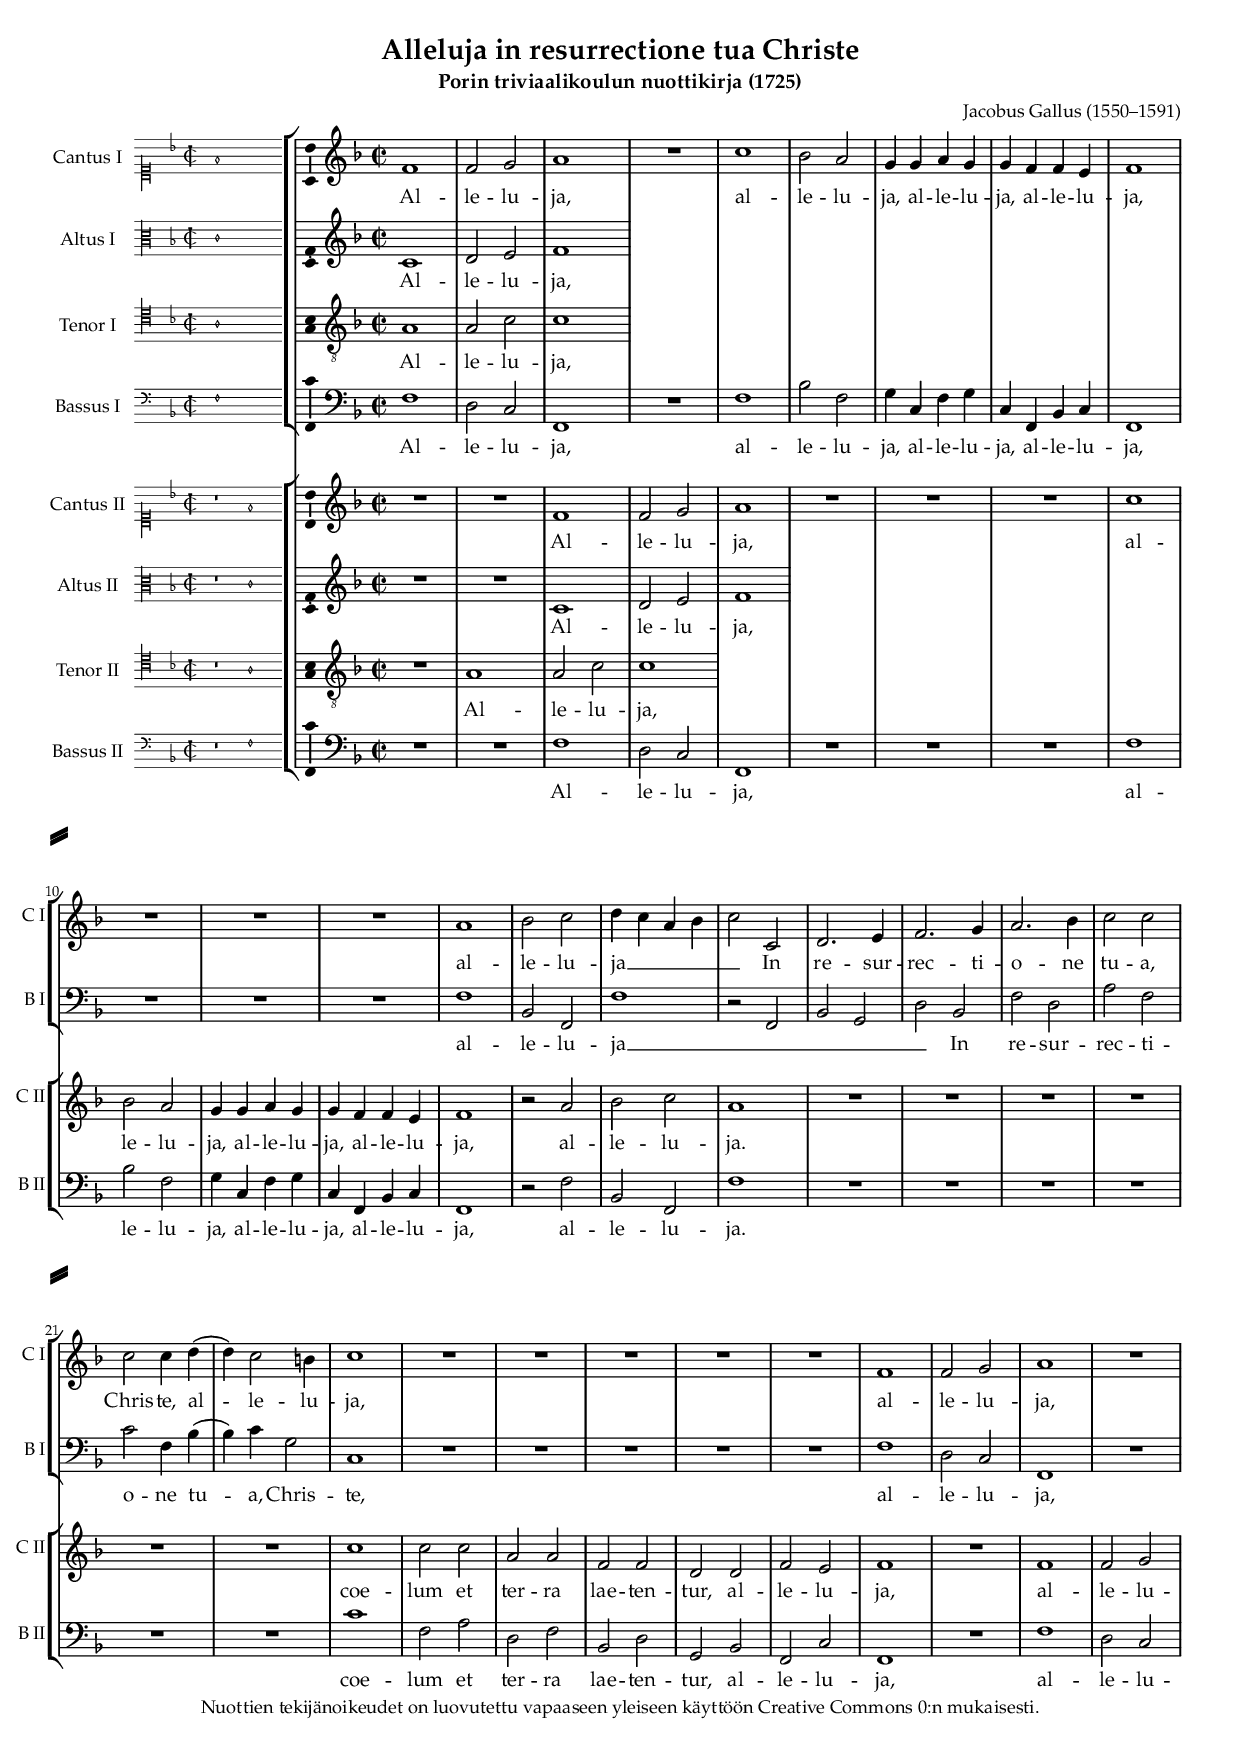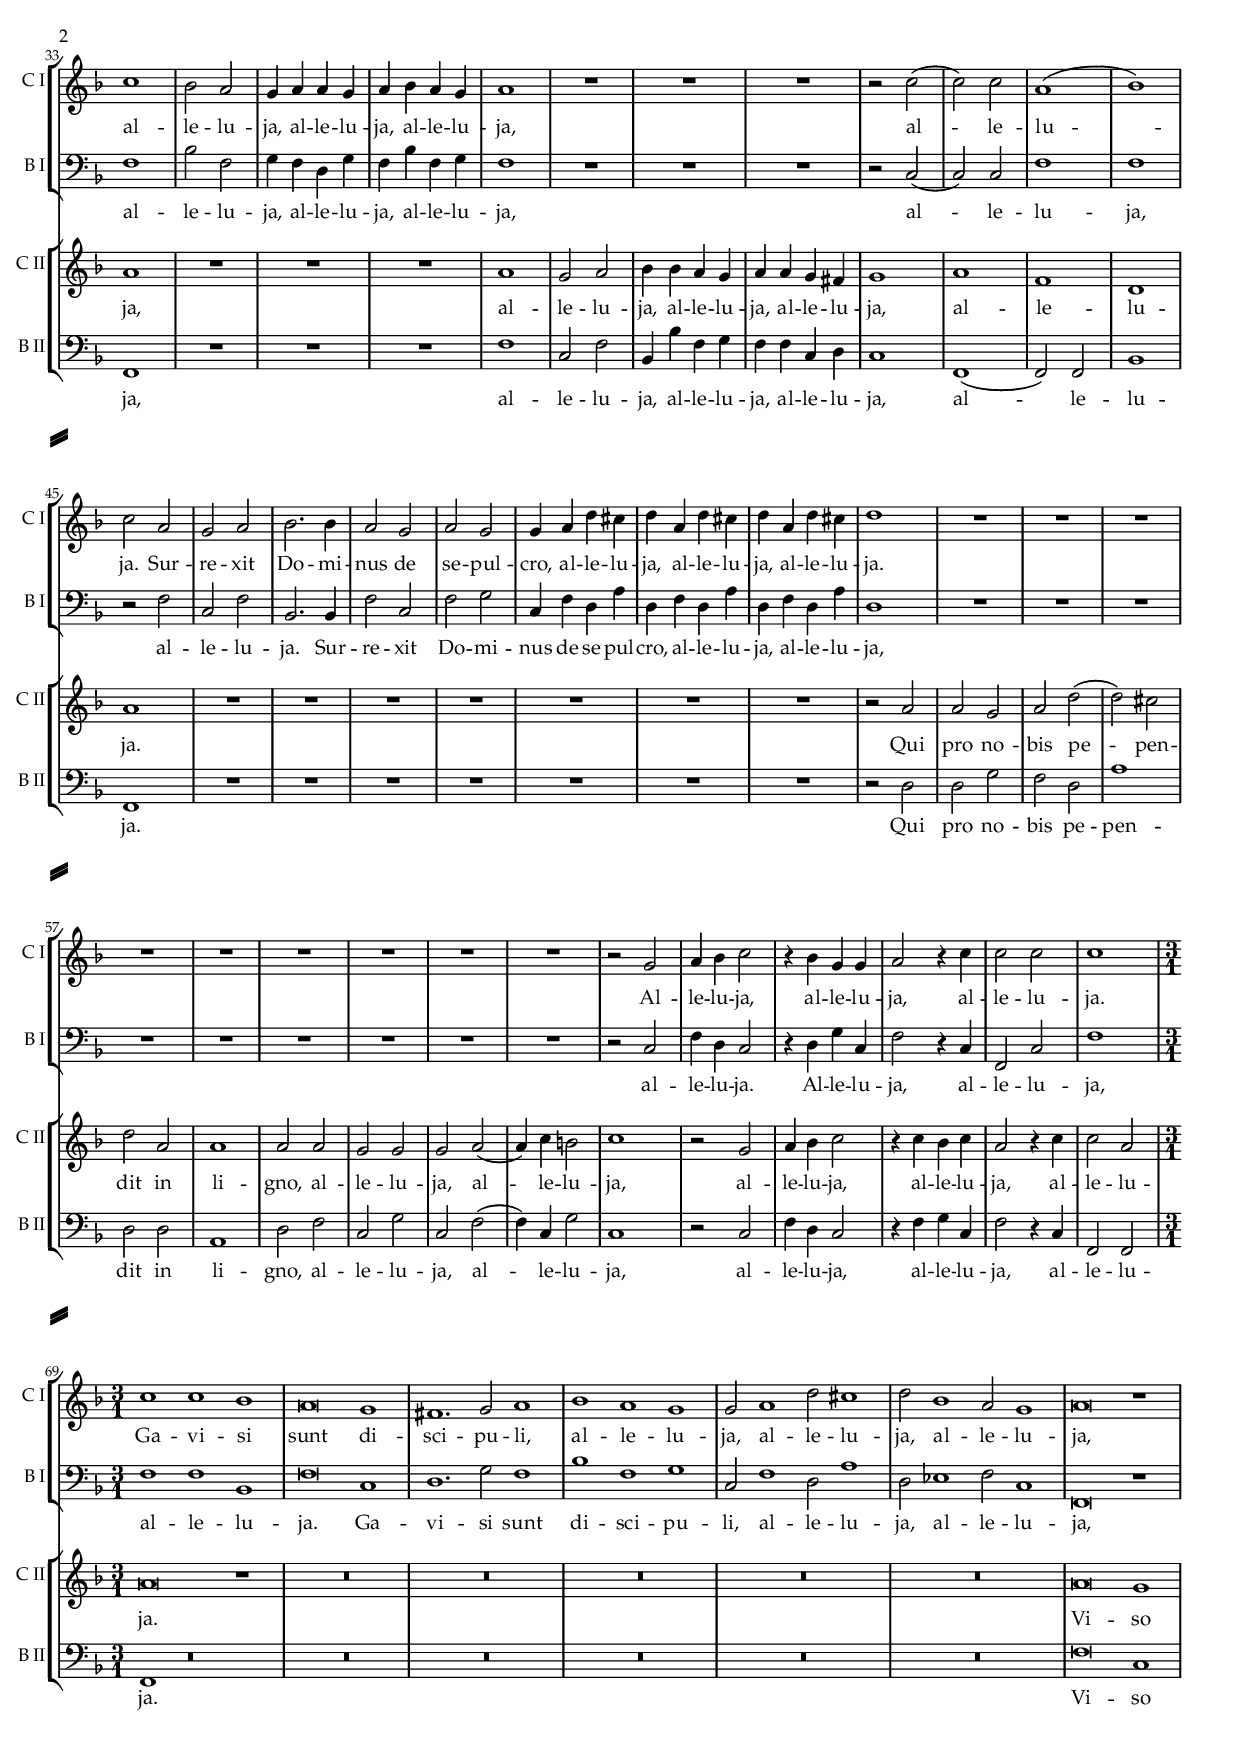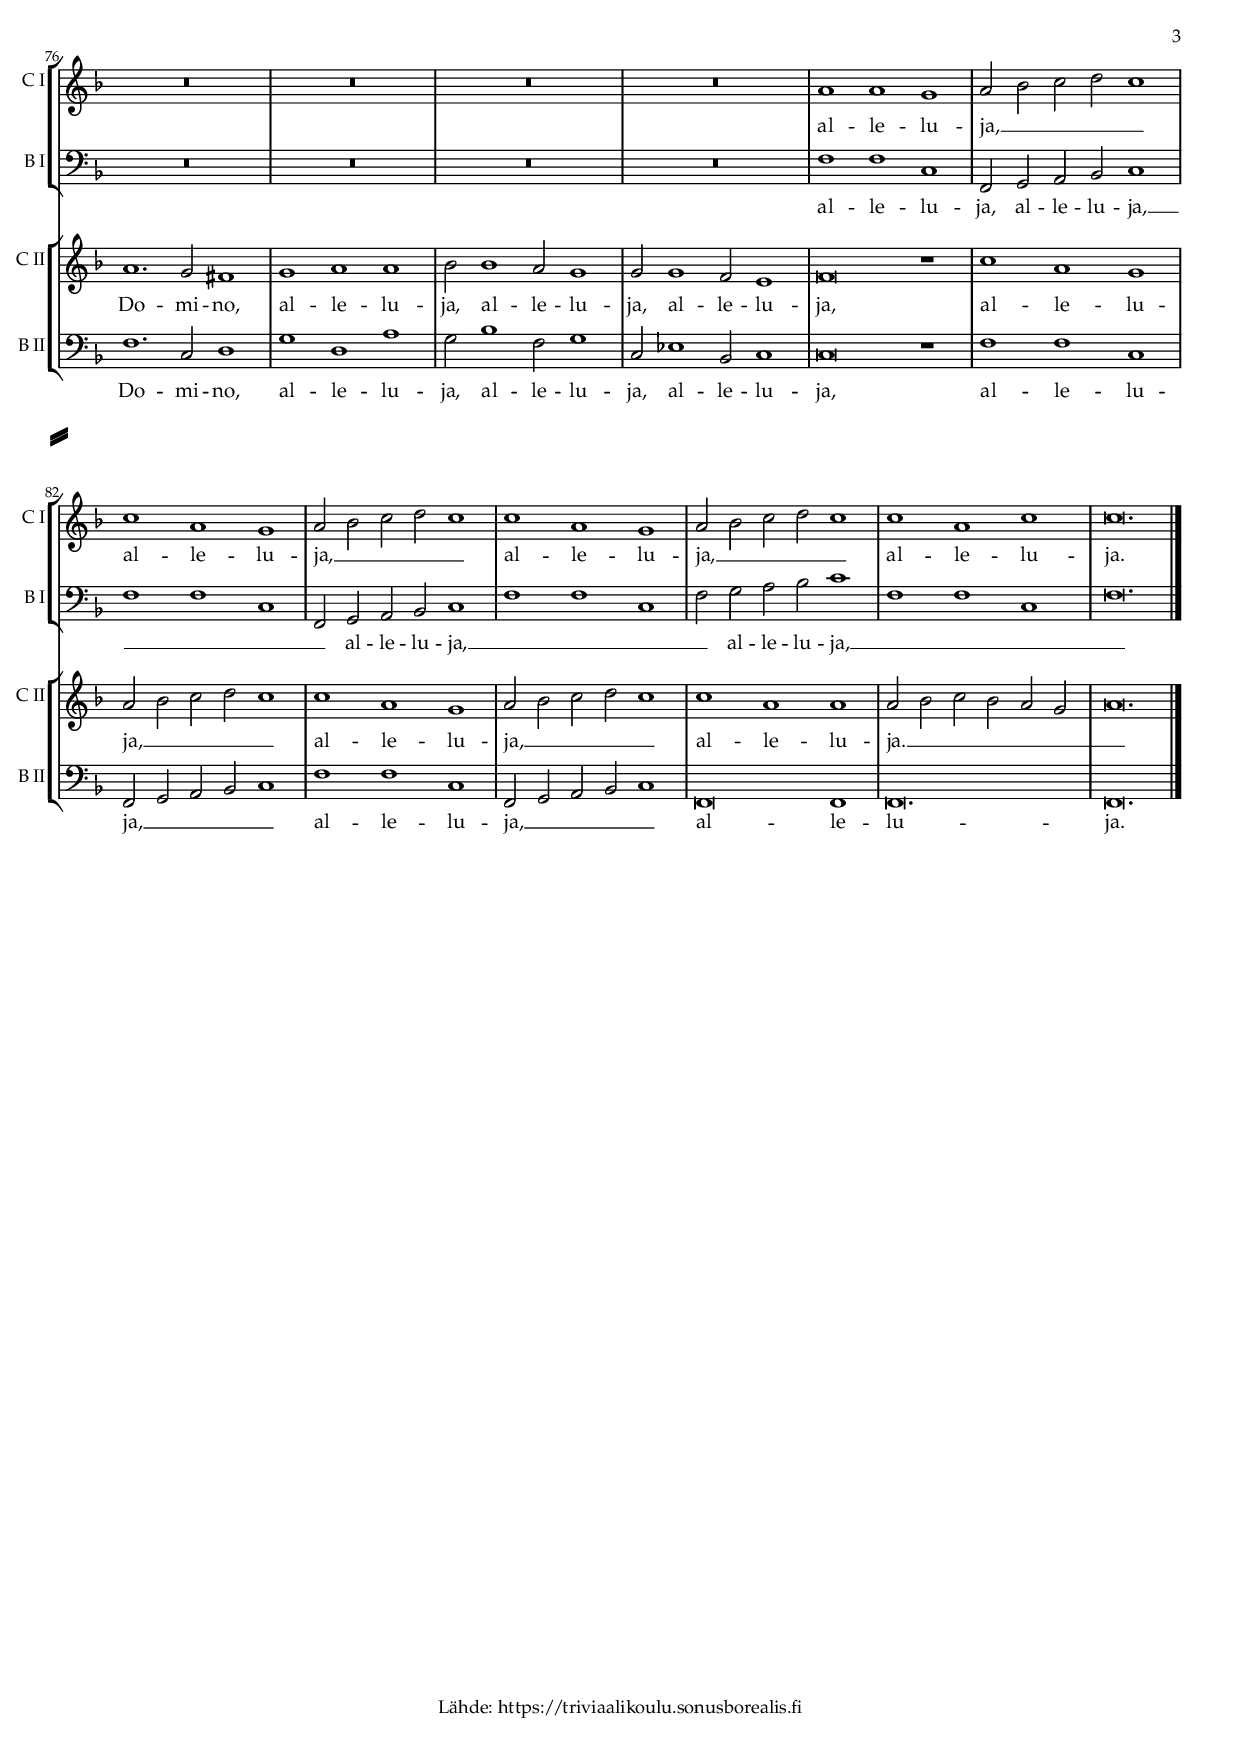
\version "2.19.49"
\include "suomi.ly"


stanzaOneLyricsChoirOne = \lyricmode {
    Al -- le -- lu -- ja, al -- le -- lu -- ja, 
    al -- le -- lu -- ja, al -- le -- lu -- ja, 
    al -- le -- lu -- ja __ _ _ _ _
    In re -- sur -- rec -- ti -- o -- ne tu -- a,
    Chris -- te, al -- le -- lu -- ja,

    al -- le -- lu -- ja, al -- le -- lu -- ja, 
    al -- le -- lu -- ja, al -- le -- lu -- ja, 
    al -- le -- lu -- ja.

    Sur -- re -- xit Do -- mi -- nus de
    se -- pul -- cro, al -- le -- lu -- ja, 
    al -- le -- lu -- ja, al -- le -- lu -- ja.

    Al -- le -- lu -- ja, al -- le -- lu -- ja, 
    al -- le -- lu -- ja.

    Ga -- vi -- si sunt di -- sci -- pu -- li,
    al -- le -- lu -- ja, al -- le -- lu -- ja, 
    al -- le -- lu -- ja, 

    al -- le -- lu -- ja, __ _ _ _ _
    al -- le -- lu -- ja, __ _ _ _ _
    al -- le -- lu -- ja, __ _ _ _ _
    al -- le -- lu -- ja.
}

stanzaOneLyricsChoirOneAlto = \lyricmode {
    Al -- le -- lu -- ja, al -- le -- lu -- ja, 
    al -- le -- lu -- ja, al -- le -- lu -- ja, 
    al -- le -- lu -- ja 
    In re -- sur -- rec -- ti -- o -- ne tu -- a,
    Chris -- te, al -- le -- lu -- ja,

    al -- le -- lu -- ja, al -- le -- lu -- ja, 
    al -- le -- lu -- ja, al -- le -- lu -- ja, 
    al -- le -- lu -- ja.

    Sur -- re -- xit Do -- mi -- nus de
    se -- pul -- cro, al -- le -- lu -- ja, 
    al -- le -- lu -- ja, al -- le -- lu -- ja.

    Al -- le -- lu -- ja, al -- le -- lu -- ja, 
    al -- le -- lu -- ja.

    Ga -- vi -- si sunt di -- sci -- pu -- li,
    al -- le -- lu -- ja, al -- le -- lu -- ja, 
    al -- le -- lu -- ja, 

    al -- le -- lu -- ja, 
    al -- le -- lu -- ja, 
    al -- le -- lu -- ja, 
    al -- le -- lu -- ja.
}



stanzaOneLyricsChoirTwo = \lyricmode {
    Al -- le -- lu -- ja, al -- le -- lu -- ja, 
    al -- le -- lu -- ja, al -- le -- lu -- ja, 
    al -- le -- lu -- ja.

    coe -- lum et ter -- ra lae -- ten -- tur,
    al -- le -- lu -- ja, al -- le -- lu -- ja,
    al -- le -- lu -- ja, al -- le -- lu -- ja,
    al -- le -- lu -- ja, al -- le -- lu -- ja.

    Qui pro no -- bis pe -- pen -- dit in li -- gno,
    al -- le -- lu -- ja, al -- le -- lu -- ja,
    al -- le -- lu -- ja, al -- le -- lu -- ja,
    al -- le -- lu -- ja.

    Vi -- so Do -- mi -- no, al -- le -- lu -- ja,
    al -- le -- lu -- ja, al -- le -- lu -- ja,
    al -- le -- lu -- ja, __ _ _ _ _
    al -- le -- lu -- ja, __ _ _ _ _
    al -- le -- lu -- ja. __ _ _ _ _ _ _
}

stanzaOneLyricsChoirTwoBass = \lyricmode {
    Al -- le -- lu -- ja, al -- le -- lu -- ja, 
    al -- le -- lu -- ja, al -- le -- lu -- ja, 
    al -- le -- lu -- ja.

    coe -- lum et ter -- ra lae -- ten -- tur,
    al -- le -- lu -- ja, al -- le -- lu -- ja,
    al -- le -- lu -- ja, al -- le -- lu -- ja,
    al -- le -- lu -- ja, al -- le -- lu -- ja.

    Qui pro no -- bis pe -- pen -- dit in li -- gno,
    al -- le -- lu -- ja, al -- le -- lu -- ja,
    al -- le -- lu -- ja, al -- le -- lu -- ja,
    al -- le -- lu -- ja.

    Vi -- so Do -- mi -- no, al -- le -- lu -- ja,
    al -- le -- lu -- ja, al -- le -- lu -- ja,
    al -- le -- lu -- ja, __ _ _ _ _
    al -- le -- lu -- ja, __ _ _ _ _
    al -- le -- lu -- ja.
}


\include "alleluja-in-resurrectione-tua-christe.header.ily"

% First choir

SopranoOneMusic = \relative c' {
	\set Staff.instrumentName = #"Cantus I"
	\set Staff.shortInstrumentName = "C I"

	\incipit { \clef "mensural-c1" \key f \major \time 2/2 f'1 }

	f1 | f2 g | a1 | R | c | b2 a | g4 g a g | g f f e | f1 | R |
	R1 | R1 | a1 | b2 c | d4 c a b | c2 c, | d2. e4 | f2. g4 |
	a2. b4 | c2 c | c c4 d( | d) c2 h4 | c1 | 
	R1 | R | R | R | R |
	f, | f2 g | a1 | R | c | b2 a | g4 a a g | a b a g | a1 |
	R | R | R |
	r2 c( | c) c | a1( | b) | c2 a | g a | b2. b4 | a2 g | a g |
	g4 a d cis | d a d cis | d a d cis | d1 |
	\repeat unfold 	9 { R | }
	r2 g, | a4 b c2 | r4 b g g | a2 r4 c | c2 c | c1 |

	\time 3/1
    \set Score.tempoHideNote = ##t
    \tempo 2 = 240	
	c1 c b | a\breve g1 | fis1. g2 a1 | b a g | g2 a1 d2 cis1 |
	d2 b1 a2 g1 | a\breve r1 | 
	\repeat unfold 4 { R\breve. | }
	a1 a g | a2 b c d c1 |
	c a g | a2 b c d c1 |
	c a g | a2 b c d c1 |
	c a c | c\breve. \bar "|."
}

AltoOneMusic = \relative c' {
	\set Staff.instrumentName = #"Altus I"
	\set Staff.shortInstrumentName = "A I"

	\incipit { \clef "mensural-c3" \key f \major \time 2/2 c'1 }

	c1 | d2 e | f1 |
}

TenoreOneMusic = \relative c' {
	\set Staff.instrumentName = #"Tenor I"
	\set Staff.shortInstrumentName = "T I"

	\incipit { \clef "mensural-c4" \key f \major \time 2/2 a1 }

	\clef "treble_8"
	a1 | a2 c | c1 |
}

BassOneMusic = \relative c {
	\set Staff.instrumentName = #"Bassus I"
	\set Staff.shortInstrumentName = "B I"

	\incipit { \clef "mensural-f" \key f \major \time 2/2 f1 }

	\clef bass
	f1 | d2 c | f,1 | R | f' | b2 f | g4 c, f g | c, f, b c | f,1 |
	R | R | R |
	f' | b,2 f | f'1 | r2 f, | b g | d' b | f' d | a' f | 
	c' f,4 b( | b) c g2 | c,1 | 
	\repeat unfold 5 { R | }
	f | d2 c | f,1 | R | f' | b2 f | g4 f d g | f b f g | f1 |
	R | R | R |
	r2 c( | c) c | f1 | f | r2 f | c f | b,2. b4 | f'2 c | f g |
	c,4 f d a' | d, f d a' | d, f d a' | d,1 |
	\repeat unfold 9 { R | }
	r2 c | f4 d c2 | r4 d g c, | f2 r4 c | f,2 c' | f1 |
	\time 3/1
    \set Score.tempoHideNote = ##t
    \tempo 2 = 240
    f1 f b, | f'\breve c1 | d1. g2 f1 | b f g | c,2 f1 d2 a'1 |
    d,2 es1 f2 c1 | f,\breve r1 |
    \repeat unfold 4 { R\breve. | }
    f'1 f c | f,2 g a b c1 |
    f f c | f,2 g a b c1 |
    f f c | f2 g a b c1 |
    f, f c | f\breve. \bar "|."
}


% Second choir

SopranoTwoMusic = \relative c' {
	\set Staff.instrumentName = #"Cantus II"
	\set Staff.shortInstrumentName = "C II"

	\incipit {
		\clef "mensural-c1" \key f \major \time 2/2
		r1 f'1
	}

	R1 | R | f1 | f2 g | a1 | R | R | R |
	c | b2 a | g4 g a g | g f f e | f1 | 
	r2 a | b c | a1 |
	\repeat unfold 6 { R | }
	c1 | c2 c | a a | f f | d d | f e | f1 | R |
	f | f2 g | a1 | R |
	R | R | a1 | g2 a | b4 b a g | a a g fis | g1 |
	a | f | d | a' |
	\repeat unfold 7 { R | }

	r2 a | a g | a d( | d) cis | d a | a1 | a2 a | g g |
	g a( | a4) c h2 | c1 | r2 g | a4 b c2 | r4 c b c | 
	a2 r4 c | c2 a |

	\time 3/1
	a\breve r1 | 
	\repeat unfold 5 { R\breve. | }
	a\breve g1 | a1. g2 fis1 | g a a | b2 b1 a2 g1 |
	g2 g1 f2 e1 | f\breve r1 |
	c'1 a g | a2 b c d c1 |
	c a g | a2 b c d c1 |
	c a a | a2 b c b a g | a\breve. \bar "|."
}

AltoTwoMusic = \relative c' {
	\set Staff.instrumentName = #"Altus II"
	\set Staff.shortInstrumentName = "A II"

	\incipit {
		\clef "mensural-c3" \key f \major \time 2/2
		r1 c'1
	}

	R1 | R | c1 | d2 e | f1 |
}

TenoreTwoMusic = \relative c' {
	\set Staff.instrumentName = #"Tenor II"
	\set Staff.shortInstrumentName = "T II"

	\incipit {
		\clef "mensural-c4" \key f \major \time 2/2
		r1 a1
	}

	\clef "treble_8"
	R1 | a1 | a2 c | c1 |
}


BassTwoMusic = \relative c {
	\set Staff.instrumentName = #"Bassus II"
	\set Staff.shortInstrumentName = "B II"

	\incipit {
		\clef "mensural-f" \key f \major \time 2/2
		r1 f1
	}

	\clef bass
	R1 | R | f1 | d2 c | f,1 | R | R | R |
	f' | b2 f | g4 c, f g | c, f, b c | f,1 |
	r2 f' | b, f | f'1 |
	\repeat unfold 6 { R1 | }
	c' | f,2 a | d, f | b, d | g, b | f c' |
	f,1 | R | f' | d2 c | f,1 | 
	\repeat unfold 3 { R1 | }
	f' | c2 f | b,4 b' f g | f f c d | c1 |
	f,( | f2) f | b1 | f |
	\repeat unfold 7 { R1 | }
	r2 d' | d g | f d | a'1 | d,2 d | a1 |
	d2 f | c g' | c, f( | f4) c g'2 |
	c,1 | r2 c2 | f4 d c2 | r4 f g c, |
	f2 r4 c | f,2 f |
	\time 3/1
	f1 r\breve |
	\repeat unfold 5 { R\breve. | }
	f'\breve c1 | f1. c2 d1 | g d a' |
	g2 b1 f2 g1 | c,2 es1 b2 c1 | c\breve r1 |
	f f c | f,2 g a b c1 | f1 f c |
	f,2 g a b c1 | f,\breve f1 | f\breve. |
	f\breve. \bar "|."

}


\paper {
  system-separator-markup = \slashSeparator
}

\score {
<<
  \new StaffGroup = choirOneStaff <<
    \new Staff <<
      \new Voice = "Soprano" {
		\global
        \SopranoOneMusic
      }
     \new Lyrics \lyricsto "Soprano" {
       \stanzaOneLyricsChoirOne
     }
    >>
    \new Staff <<
      \new Voice = "Alto" {
        \global
        \AltoOneMusic
      }
     \new Lyrics \lyricsto "Alto" {
       \stanzaOneLyricsChoirOneAlto
     }
    >>
    \new Staff <<
      \new Voice = "Tenore" {
        \global
        \TenoreOneMusic
      }
      \new Lyrics \lyricsto "Tenore" {
       \stanzaOneLyricsChoirOne
      }
    >>
    \new Staff <<
      \new Voice = "Bass" {
        \global
        \BassOneMusic
      }
      \new Lyrics \lyricsto "Bass" {
       \stanzaOneLyricsChoirOne
      }
    >>
  >>

  \new StaffGroup = choirTwoStaff <<
    \new Staff <<
      \new Voice = "SopranoTwo" {
		\global
        \SopranoTwoMusic
      }
     \new Lyrics \lyricsto "SopranoTwo" {
       \stanzaOneLyricsChoirTwo
     }
    >>
    \new Staff <<
      \new Voice = "AltoTwo" {
        \global
        \AltoTwoMusic
      }
     \new Lyrics \lyricsto "AltoTwo" {
       \stanzaOneLyricsChoirTwo
     }
    >>
    \new Staff <<
      \new Voice = "TenoreTwo" {
        \global
        \TenoreTwoMusic
      }
      \new Lyrics \lyricsto "TenoreTwo" {
       \stanzaOneLyricsChoirTwo
      }
    >>
    \new Staff <<
      \new Voice = "BassTwo" {
        \global
        \BassTwoMusic
      }
      \new Lyrics \lyricsto "BassTwo" {
       \stanzaOneLyricsChoirTwoBass
      }
    >>
  >>
>>

  \midi {
    \tempo 2 = 90
  }
  \layout {
    \context {
      \Staff
      \consists "Ambitus_engraver"
    }
    indent = 4\cm
    incipit-width = 2.5\cm
    \context {
     \Score
     \override VerticalAxisGroup.remove-first = ##t
    }
  }
}
